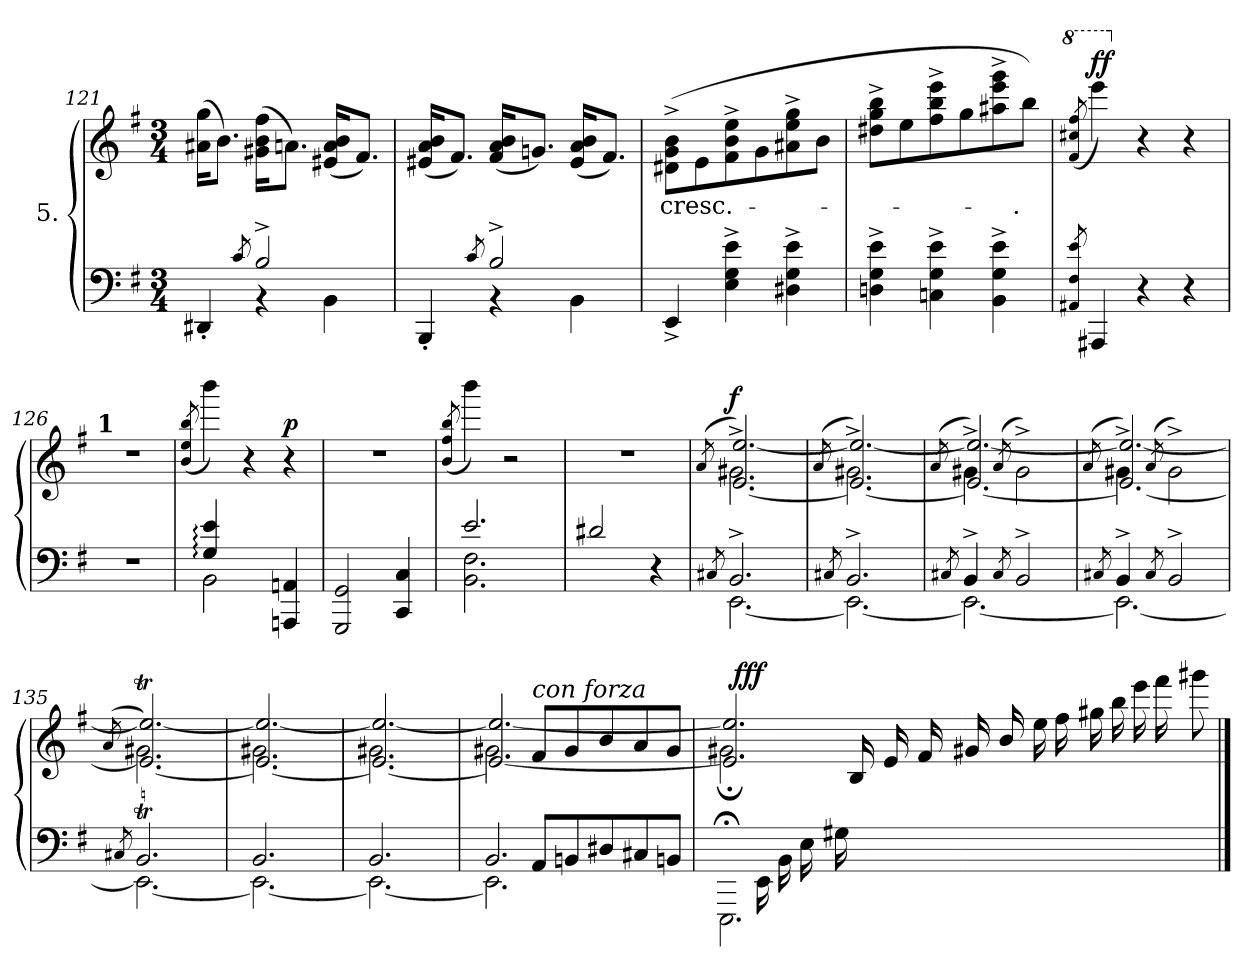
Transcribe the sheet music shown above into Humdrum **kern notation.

**kern	**kern	**text	**dynam
*part1	*part1	*part1	*part1
*staff2	*staff1	*staff1	*staff1/2
*I"5.	*	*	*
*clefF4	*clefG2	*	*
*k[f#]	*k[f#]	*	*
*M3/4	*M3/4	*	*
=121	=121	=121	=121
*^	*	*	*
4ryy	4DD#X'/	(>16a#X\ 16gg\KL	.	.
.	.	8.b\J)	.	.
8qc/	.	.	.	.
2B^/	4rBB	(>16g#X\ 16b\ 16ff#\KL	.	.
.	.	8.an\J)	.	.
.	4BB\	(<16e#X/ 16a/ 16b/KL	.	.
.	.	8.f#/J)	.	.
=122	=122	=122	=122	=122
4ryy	4BBB'/	(<16e#X/ 16a/ 16b/KL	.	.
.	.	8.f#/J)	.	.
8qc/	.	.	.	.
2B^/	4rBB	(<16f#/ 16a/ 16b/KL	.	.
.	.	8.gn/J)	.	.
.	4BB\	(<16e#/ 16a/ 16b/KL	.	.
.	.	8.f#/J)	.	.
*v	*v	*	*	*
!!LO:LB:g=z
=123	=123	=123	=123
!	!	!LO:LY:a	!
4EE^/	(>8d#X\^ 8g\^ 8b\^L	-cresc.-	.
.	8e\	.	.
4E\^ 4G\^ 4e\^	8f#\^ 8b\^ 8ee\^	.	.
.	8g\	.	.
4D#X\^ 4G\^ 4e\^	8a#X\^ 8ee\^ 8gg\^	.	.
.	8b\J	.	.
=124	=124	=124	=124
4Dn\^ 4G\^ 4e\^	8dd#X\^ 8gg\^ 8bb\^L	.	.
.	8ee\	.	.
4Cn\^ 4G\^ 4e\^	8ff#\^ 8bb\^ 8eee\^	.	.
.	8gg\	.	.
4BB\^ 4G\^ 4e\^	8aa#X\^ 8eee\^ 8ggg\^	.	.
!	!	!LO:LY:a	!
.	8bb\J)	-.	.
=125	=125	=125	=125
*	*8va	*	*
*	*MM180	*	*
8qAA#X/ 8qF#/ 8qe/	(>8qff#/ 8qccc#X/ 8qfff#/	.	.
!	!	!	!LO:DY:b
4AAA#X:/	4eeee\)	.	ff
*	*X8va	*	*
4r	4r	.	.
4r	4r	.	.
=126	=126	=126	=126
!	!LO:TX:a:B:t=1	!	!
2.r	2.r	.	.
=127	=127	=127	=127
*	*MM140	*	*
.	(>8qb/ 8qee/ 8qbb/	.	.
*^	*	*	*
4G/: 4e/:	2BB\	4bbb\)	.	.
*	*	*MM68	*	*
4ryy	.	4r	.	.
*	*	*MM140	*	*
!	!	!	!	!LO:DY:b=2
4AAAn/ 4AAn/	4ryy	4r	.	p
*v	*v	*	*	*
=128	=128	=128	=128
2GGG/ 2GG/	2.r	.	.
4CC/ 4C/	.	.	.
=129	=129	=129	=129
*	*MM120	*	*
.	(>8qb/ 8qff#/ 8qbb/	.	.
*^	*	*	*
2.e:/	2.BB\ 2.F#\	4bbb\)	.	.
.	.	2r	.	.
*v	*v	*	*	*
=130	=130	=130	=130
2d#X/	2.r	.	.
4r	.	.	.
=131	=131	=131	=131
*	*MM160	*	*
8qC#X/	(<8qa/	.	.
*^	*^	*	*
!	!	!	!	!	!LO:DY:b
2.BB^/	[2.EE\	2.g#X^\)	[2.e/ [2.ee/	.	f
!!LO:LB:g=z	!!
=132	=132	=132	=132	=132	=132
8qC#X/	.	(<8qa/	.	.	.
2.BB^/	2.EE\_	2.g#X^\)	2.e/_ 2.ee/_	.	.
=133	=133	=133	=133	=133	=133
8qC#X/	.	(<8qa/	.	.	.
4BB^/	2.EE\_	4g#X^\)	2.e/_ 2.ee/_	.	.
8qC#/	.	(<8qa/	.	.	.
2BB^/	.	2g#^\)	.	.	.
=134	=134	=134	=134	=134	=134
8qC#X/	.	(<8qa/	.	.	.
4BB^/	2.EE\_	4g#X^\)	2.e/_ 2.ee/_	.	.
8qC#/	.	(<8qa/	.	.	.
2BB^/	.	2g#^\)	.	.	.
=135	=135	=135	=135	=135	=135
8qC#X/	.	(<8qa/	.	.	.
2.BBt/	2.EE\_	2.g#Xt\)	2.e/_ 2.ee/_	.	.
=136	=136	=136	=136	=136	=136
2.BB/	2.EE\_	2.g#X\	2.e/_ 2.ee/_	.	.
=137	=137	=137	=137	=137	=137
2.BB/	2.EE\_	2.g#X\	2.e/_TTT 2.ee/_TTT	.	.
*v	*v	*	*	*	*
*	*v	*v	*	*
=138	=138	=138	=138
*	*MM90	*	*
*^	*^	*	*
*	*^	*	*^	*	*
2.BB/	2.EE\]	4ryy	2.g#X\	2.e/_ 2.ee/_	4ryy	.	.
*	*	*Xtuplet	*	*	*Xtuplet	*	*
*	*	*	*MM100	*	*	*	*
!	!	!	!	!	!LO:TX:a:i:t=con forza	!	!
.	.	10AA/L	.	.	10f#/L	.	.
.	.	10BBn/	.	.	10g#/	.	.
.	.	10D#X/	.	.	10b/	.	.
.	.	10C#X/	.	.	10a/	.	.
.	.	10BBn/J	.	.	10g#/J	.	.
*v	*v	*v	*	*	*	*	*
*	*v	*v	*v	*	*
=139	=139	=139	=139
*	*MM40	*	*
*^	*^	*	*
*	*	*	*^	*	*
*	*	*	*	*^	*	*
2.EEE;<\	40%3.ryy	2.g#X\	2.e/];< 2.ee/];<	80%21ryy	40.ryy	.	.
!	!	!	!	!	!	!	!LO:DY:b
.	.	.	.	.	5%2ryy	.	fff
*	*	*MM40	*	*	*	*	*
.	(>80%3EE!\	.	.	.	.	.	.
.	80%3BB!\	.	.	.	.	.	.
*	*	*MM42	*	*	*	*	*
.	80%3E!\	.	.	.	.	.	.
.	80%3G#X!\	.	.	.	.	.	.
*	*	*MM44	*	*	*	*	*
.	80%39ryy	.	.	80%3B!/	.	.	.
.	.	.	.	80%3e!/	.	.	.
*	*	*MM48	*	*	*	*	*
.	.	.	.	80%3f#!/	.	.	.
.	.	.	.	80%3g#X!/	.	.	.
.	.	.	.	80%3b!/	.	.	.
.	.	.	.	.	5ryy	.	.
*	*	*MM50	*	*	*	*	*
.	.	.	.	80%3ee!\	.	.	.
.	.	.	.	80%3ff#!\	.	.	.
.	.	.	.	80%3gg#X!\	.	.	.
.	.	.	.	80%3bb!\	.	.	.
*	*	*MM42	*	*	*	*	*
.	.	.	.	80%3eee!\	.	.	.
.	.	.	.	80%3fff#!\	10ryy	.	.
*	*	*MM10	*	*	*	*	*
.	.	.	.	40%3ggg#X!\)	.	.	.
.	.	.	.	.	80ryy	.	.
*v	*v	*	*	*	*	*	*
*	*v	*v	*v	*v	*	*
==	==	==	==
*-	*-	*-	*-
